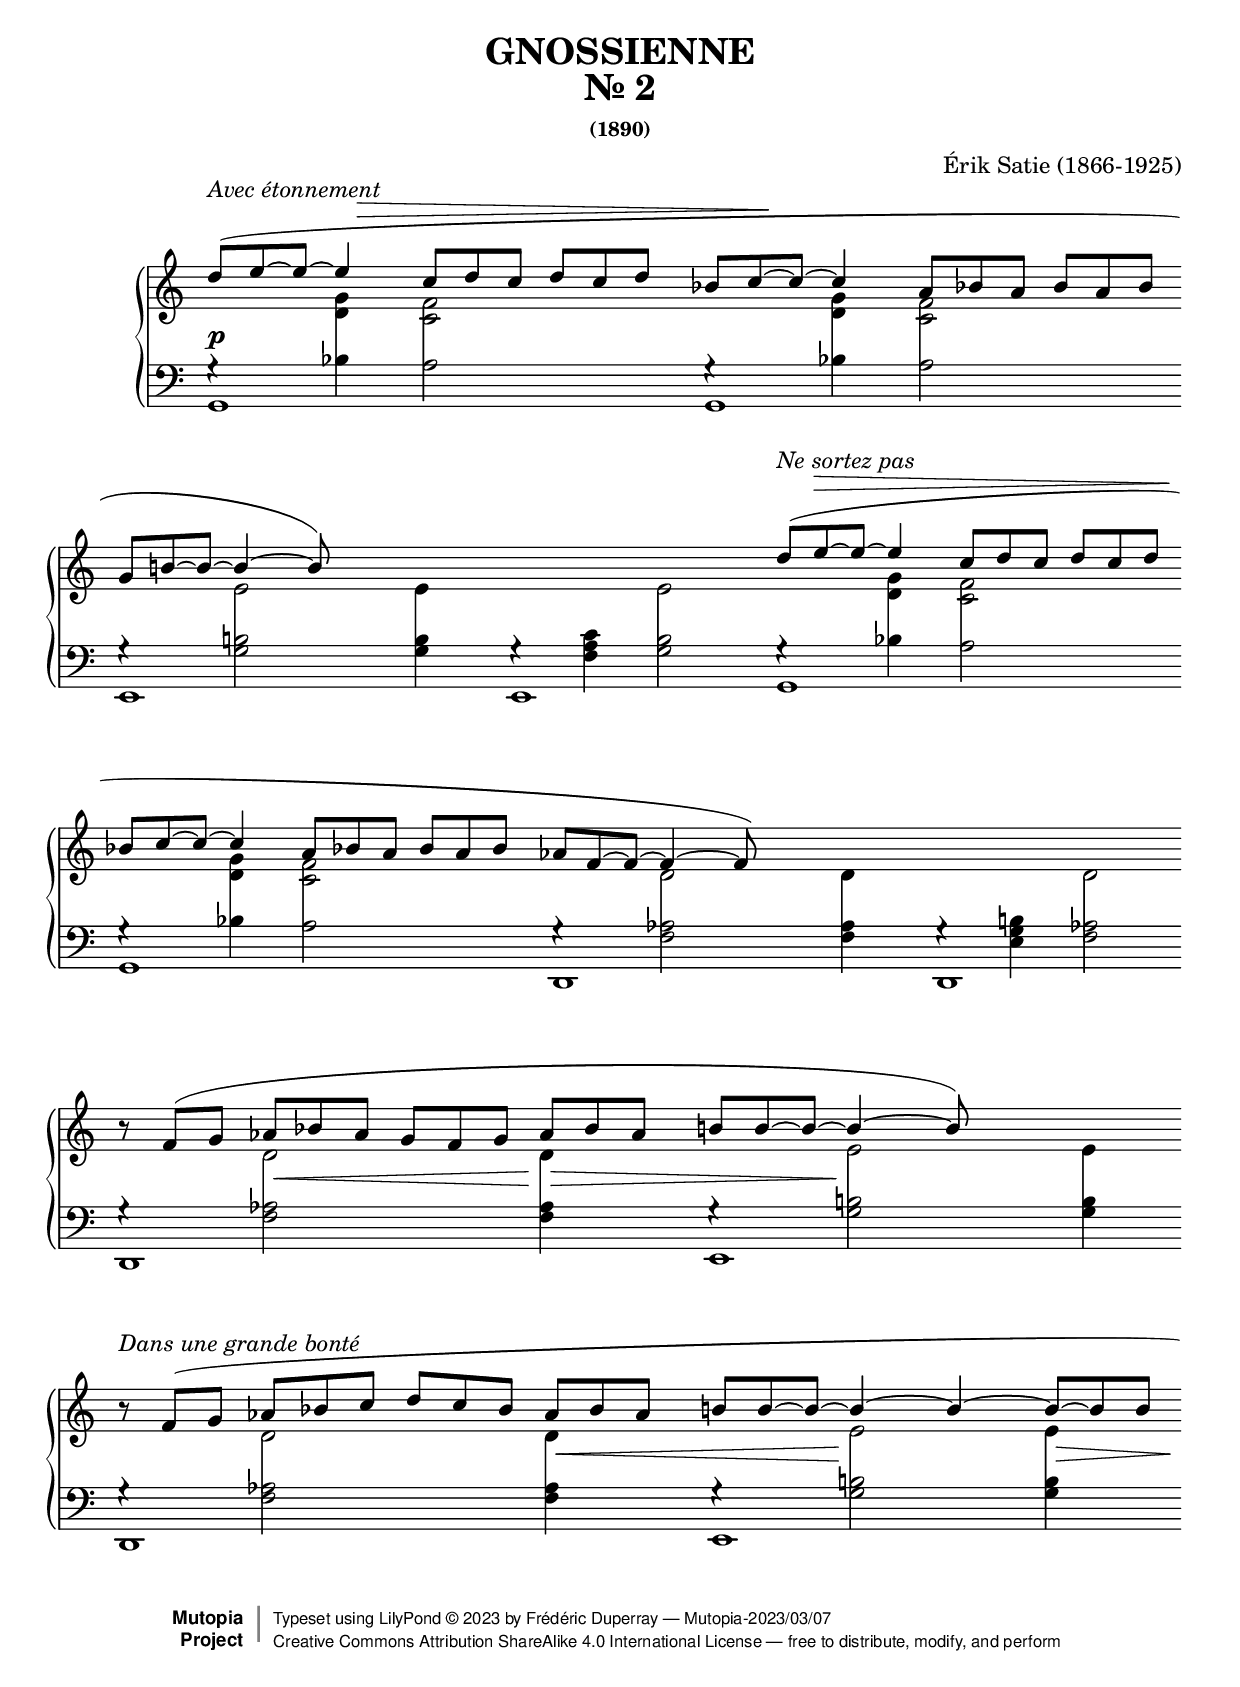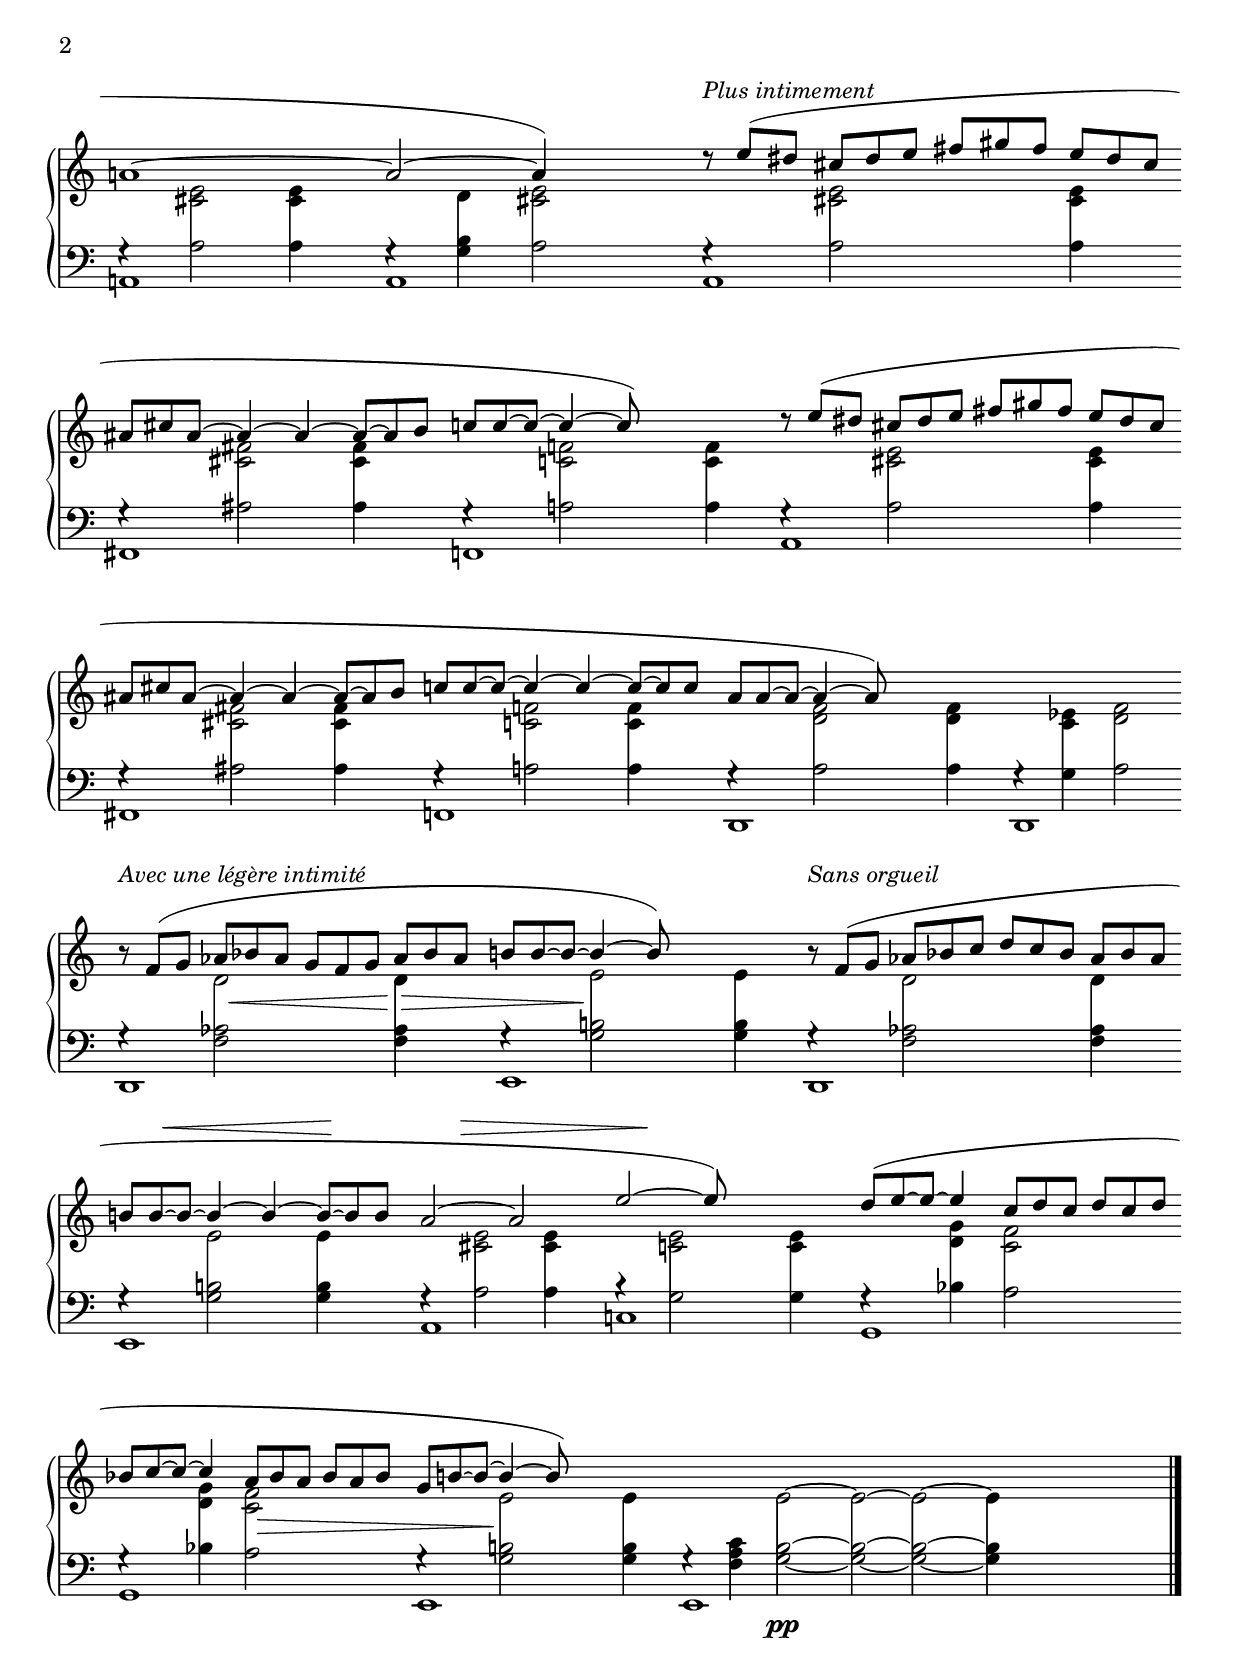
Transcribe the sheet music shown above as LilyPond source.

% this is a comment

% --------------------
% --- GENERAL INFO ---
% --------------------

% --- version statement

\version "2.20.0"

% --- language used in the code

\language "english" %  -s/--sharp -f/--flat -ss/-x/--sharpsharp -ff/--flatflat 

% --- articulate script for better MIDI outputv

\include "articulate.ly" 
restHA = { \override Staff.Rest #'staff-position = #-16 }
restHB = { \override Staff.Rest #'staff-position = #-14 }


% --- printing info

\header {
  title        = "GNOSSIENNE" 
  subtitle     =  \markup { \fontsize #3 "№ 2" }
  subsubtitle = "(1890)"
  composer     = "Érik Satie (1866-1925)"
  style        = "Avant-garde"
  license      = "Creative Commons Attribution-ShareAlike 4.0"
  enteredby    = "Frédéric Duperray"
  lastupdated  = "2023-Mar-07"
  date         = "1890"
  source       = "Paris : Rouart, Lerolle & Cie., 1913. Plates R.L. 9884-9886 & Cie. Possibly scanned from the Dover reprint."

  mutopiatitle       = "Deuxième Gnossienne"
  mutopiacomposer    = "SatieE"
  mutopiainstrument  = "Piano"
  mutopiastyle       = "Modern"
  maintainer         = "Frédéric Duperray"
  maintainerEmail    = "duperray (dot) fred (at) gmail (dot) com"


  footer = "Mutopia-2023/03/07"
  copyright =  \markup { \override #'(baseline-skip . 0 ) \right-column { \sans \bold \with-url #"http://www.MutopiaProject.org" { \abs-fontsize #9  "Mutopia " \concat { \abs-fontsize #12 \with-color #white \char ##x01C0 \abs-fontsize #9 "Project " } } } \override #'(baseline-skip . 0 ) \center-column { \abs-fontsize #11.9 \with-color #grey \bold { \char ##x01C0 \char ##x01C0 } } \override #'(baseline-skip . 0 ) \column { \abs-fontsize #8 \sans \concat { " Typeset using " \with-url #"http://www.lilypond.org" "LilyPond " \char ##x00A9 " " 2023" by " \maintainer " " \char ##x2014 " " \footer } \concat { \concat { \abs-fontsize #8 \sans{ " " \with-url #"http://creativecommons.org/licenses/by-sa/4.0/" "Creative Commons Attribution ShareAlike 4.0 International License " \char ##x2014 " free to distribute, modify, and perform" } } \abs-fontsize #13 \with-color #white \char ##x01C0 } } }
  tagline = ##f
}



% -------------
% --- Music ---
% -------------

% -------------------------------------------------------------------------------------------------
% --- Gnossienne 2 structure : A-B-C-B'-A' --------------------------------------------------------
% -------------------------------------------------------------------------------------------------


% --- High notes

highnotes_treblestaff = \relative c' {

  % Part A

  \shape #'( (( 0 . 0) (0 . 0) (0 . 2) (0 . 3) (0 . 5) (0 . 5.5)) (( 0 . 3) (0 . 2.75) (0 . 2.5) (0 . 2.25)) ) Slur d'8( e8~ e8~ e4. c8 d8 c8 d8 c8 d8  | % 01 
  bf8 c8~ c8~ c4. a8 bf!8 a8 bf8 a8 bf8 | % 02
  g8 b!8~ b8~ b4.~ b8) s8 s8 s4. | % 03 
  s1. | % 04

  \shape #'(  (( 0 . 0) (0 . 0) (0 . 2) (0 . 3) (0 . 5) (0 . 5.5)) (( 0 . 3) (0 . 2) (0 . 1) (0 . 0)) ) Slur d8( e8~ e8~ e4. c8 d8 c8 d8 c8 d8  | % 05
  bf8 c8~ c8~ c4. a8 bf!8 a8 bf8 a8 bf8 | % 06
  af8 f8~ f8~ f4.~ f8) s8 s8 s4. | % 07 
  s1. | % 08

  % Part B

  b8\rest \shape #'( (( 0 . 0) (0 . 2) (0 . 3) (0 . 1)) ) Slur f8( g8 af8 bf8 af8 g8 f8 g8 af8 bf8 af8 | % 09
  b!8 b8~ b8~ b4.~ b8) s8 s8 s4. | % 10  
  b8\rest \shape #'( (( 0 . 0) (0 . 0) (0 . 2) (0 . 3) (0 . 5) (0 . 5.5)) (( 0 . 6) (0 . 4) (0 . 1) (0 . -0.5)) ) Slur f8( g8 af8 bf8 c8 d8 c8 bf8 af8 bf8 af8 | % 11 
  b!8 b8~ b8~ b4.~ b4.~ b8~ b8 b8 | % 12   
  a!1.~ | % 13
  a2.~ a4.) s4. | % 14   

  % Part C

  d8\rest \shape #'( (( 0 . 0) (0 . 0) (0 . 2) (0 . 3) (0 . 5) (0 . 5.5)) (( 0 . 3) (0 . 2) (0 . 1) (0 . 0))) Slur e8( ds8 cs8 ds8 e8 fs8 gs8 fs8 e8 ds8 cs8 | % 15
  as8 cs8 as8~ as4.~ as4.~ as8~ as8 b8 | % 16  
  c!8 c8~ c8~ c4.~ c8) s8 s8 s4. | % 17

  d8\rest \shape #'( (( 0 . 0) (0 . 0) (0 . 2) (0 . 3) (0 . 5) (0 . 5.5)) (( 0 . 3) (0 . 2) (0 . 1) (0 . 0)) ) Slur e8( ds8 cs8 ds8 e8 fs8 gs8 fs8 e8 ds8 cs8 | % 18   
  as8 cs8 as8~ as4.~ as4.~ as8~ as8 b8 | % 19
  c!8 c8~ c8~ c4.~ c4.~ c8~ c8 c8 | % 20  
  a8 a8~ a8~ a4.~ a8) s8 s8 s4. | % 21      
  s1. | % 22     

  % Part B

  b8\rest \shape #'( (( 0 . 0) (0 . 2) (0 . 3) (0 . 1)) ) Slur f8( g8 af8 bf8 af8 g8 f8 g8 af8 bf8 af8 | % 23
  b!8 b8~ b8~ b4.~ b8) s8 s8 s4. | % 24  
  b8\rest \shape #'( (( 0 . 0) (0 . 0) (0 . 2) (0 . 3) (0 . 5) (0 . 5.5)) (( 0 . 3) (0 . 2) (0 . 1) (0 . 0)) ) Slur f8( g8 af8 bf8 c8 d8 c8 bf8 af8 bf8 af8 | % 25 
  b!8 b8~ b8~ b4.~ b4.~ b8~ b8 b8 | % 26   
  a2.~ a2. | % 27
  e'2.~ e8) s8 s8 s4. | % 28   

  % Part A

  \shape #'( (( 0 . 0) (0 . 0) (0 . 2) (0 . 3) (0 . 5) (0 . 5.5)) (( 0 . 3) (0 . 2) (0 . 1) (0 . 0)) ) Slur d8( e8~ e8~ e4. c8 d8 c8 d8 c8 d8 | % 29 
  bf8 c8~ c8~ c4. a8 bf8 a8 bf8 a8 bf8 | % 30
  g8 b!8~ b8~ b4.~ b8) s8 s8 s4. | % 31 
  s1. | % 32  
  s1. | %33
  s1. | %34
}

% --- Mid G (cross)staff notes

midnotes_treblestaff = \relative c' {
  \crossStaff {

   % Part A

   \restHA r4. <d g>4. <c f>2. | % 01   
   r4. <d g>4. <c f>2. | % 02 
   r4. <e>2.  <e>4. | % 03 
   r4. s4. <e>2. | % 04

   r4. <d g>4. <c f>2. | % 05  
   r4. <d g>4. <c f>2. | % 06
   r4. <d>2.  <d>4.  | % 07
   r4. s4. <d>2. | % 08

   % Part B

   \restHA r4. <d>2.  <d>4.  | % 09      
   r4. <e>2. <e>4.  | % 10  
   r4. <d>2. <d>4. | % 11 
   r4. <e>2. <e>4.  | % 12   
   r4. <cs e>2. <cs e>4. | % 13
   r4. <d>4. <cs e>2.  | % 14   

   % Part C

   r4. <cs e>2. <cs e>4.   | % 15
   r4. <cs fs>2. <cs fs>4.  | % 16  
   r4. <c! f!>2. <c f>4. | % 17

   r4. <cs e>2. <cs e>4.  | % 18   
   r4. <cs fs>2. <cs fs>4. | % 19
   r4. <c! f!>2. <c f>4. | % 20  
   r4. <d f>2. <d f>4. | % 21      
   r4. <c ef>4. <d f>2.  | % 22     

   % Part B

   r4. <d>2. <d>4. | % 23
   r4. <e>2. <e>4.  | % 24  
   r4. <d>2. <d>4. | % 25
   r4. <e>2. <e>4.  | % 26   
   r4. <cs e>2. <cs e>4. | % 27
   \restHB r4. <c! e>2. <c e>4.  | % 28

   % Part A

   \restHA r4. <d g>4. <c f>2. | % 29 
   r4. <d g>4. <c f>2. | % 30
   r4. <e>2.  <e>4. | % 31 
   r4. s4. 
   \override TieColumn.tie-configuration =
   #'((-3 . 1))
   <e>2.~ | % 32
   <e>2.~ <e>2.~ |  %33
   <e>4. s4. s2. | %34
 }
}


% --- Mid F (cross)staff notes


midnotes_bassstaff = \relative c' {
  \crossStaff {

   % Part A

   s4. <bf>4. <a>2. | % 01   
   s4. <bf>4. <a>2. | % 02
   s4. <g b!>2.  <g b>4. | % 03 
   s4. <f a c>4. <g b>2. | % 04

   s4. <bf>4. <a>2. | % 05 
   s4. <bf>4. <a>2. | % 06
   s4. <f af>2.  <f af>4. | % 07 
   s4. <e g b!>4. <f af>2. | % 08

   % Part B


   s4. <f af>2. <f af>4. | % 09
   s4. <g b!>2. <g  b>4.  | % 10  
   s4.  <f af>2. <f af>4. | % 11 
   s4. <g  b!>2. <g  b>4.  | % 12   
   s4. <a>2. <a>4. | % 13
   s4. <g b>4. <a>2.  | % 14   

   % Part C

   s4. <a>2. <a>4.   | % 15
   s4. <as>2. <as>4.  | % 16  
   s4. <a!>2. <a>4. | % 17

   s4. <a>2. <a>4.  | % 18   
   s4. <as>2. <as>4. | % 19
   s4. <a!>2. <a>4. | % 20  
   s4. <a>2. <a>4. | % 21      
   s4. <g>4. <a>2.  | % 22     

   % Part B

   s4. <f af>2. <f af>4. | % 23
   s4. <g b!>2. <g  b>4.  | % 24  
   s4. <f af>2. <f af>4. | % 25
   s4. <g b!>2. <g b>4.  | % 26   
   s4. <a>2. <a>4. | % 27
   s4. <g>2. <g>4.  | % 28

   % Part A

   s4. <bf>4. <a>2. | % 29 
   s4. <bf>4. <a>2. | % 30
   s4. <g b!>2.  <g b>4. | % 31 
   s4. <f a c>4.  
   \override TieColumn.tie-configuration = #'((2 . -1)(6 . 1)) <g b>2.~ | % 32
   <g b>2.~ <g b>2.~ |  %33
   <g b>4. s4. s2. | %34

 }
}

% --- Low notes

lownnotes_bassstaff = \relative c' {
  g,1. | % 01 
  \override Score.BarNumber.stencil = ##f % there are no barnumbers in the original score
  \override Score.BarLine.stencil = ##f % there are no barlines in the original score
  \override Score.SpanBar.stencil = ##f % there are no barlines in the original score
  g1. \break | % 02
  e1. | % 03 
  e1.| % 04

  g1. \break  | % 05
  g1. | % 06
  d1. | % 07
  d1. \break | % 08

  % Part B

  d1. | % 09
  e1. \break | % 10  
  d1. | % 11 
  e1. \break | % 12   
  a!1. | % 13
  a1. | % 14   

  % Part C

  a1. \break  | % 15
  fs1. | % 16  
  f!1. | % 17
  a1. \break | % 18   
  fs1. | % 19
  f!1. | % 20  
  d1. | % 21      
  d1. \break | % 22     

  % Part B

  d1. | % 23
  e1. | % 24  
  d1. \break | % 25 
  e1. | % 26   
  a1. | % 27
  c!1. | % 28   

  % Part A

  g1. \break | % 29 
  g1. | % 30
  e1. | % 31 
  e1. | % 32  
  s1. | %33
  s1. \revert Score.BarLine.stencil  \revert Score.SpanBar.stencil  \bar "|." | %34
} 



% --- Voices

high_voice = {
  \highnotes_treblestaff
}

mid_treblestaff_voice = {
  \midnotes_treblestaff
}

mid_bassstaff_voice = {
  \midnotes_bassstaff
}

low_voice = {
  \lownnotes_bassstaff
}

% --- Dynamics, text, and musical terms

dynamics_above = {

  % Part A

  s4. ^ "Avec étonnement" s16. s16.\> s8. s2. | % 01 
  s8.  s8.\! s4. s2.  | % 02
  s1. | % 03 
  s1. | % 04

  s8 ^ "Ne sortez pas" s8 \> s8 s4. s2.   | % 05
  s8.\!  s8. s4. s2. | % 06
  s1. | % 07
  s1.  | % 08

  % Part B

  s1. | % 09
  s1.  | % 10  
  s4. ^ "Dans une grande bonté" s2. s4.  | % 11 
  s1.  | % 12   
  s1. | % 13
  s1. | % 14   

  % Part C

  s1. ^ "Plus intimement"   | % 15
  s1. | % 16  
  s1. | % 17
  s1.  | % 18   
  s1. | % 19
  s1. | % 20  
  s1. | % 21      
  s1.  | % 22     

  % Part B

  s4. ^ "Avec une légère intimité" s2. s4. | % 23
  s1. | % 24  
  s1. ^ "Sans orgueil"  | % 25 
  s8. s32\< s32 s2. s8. s32\! s32 s4  | % 26   
  s4 s32 s32\> s32 s1 s8 s32 | % 27
  s8. s32 s32\! s32 s1 s8. s32 | % 28   

  % Part A

  s1. | % 29 
  s1. | % 30
  s1. | % 31 
  s1. | % 32  
  s1. | %33
  s1. | %34
}



dynamics_below_treble = {

  % Part A

  s1.\p | % 01 
  s1. | % 02
  s1. | % 03 
  s1. | % 04

  s1.   | % 05
  s1. | % 06
  s1. | % 07
  s1.  | % 08

  % Part B

  s4. s32 s32 \< s32 s4 s4. s32 \! s32  s32 \> s32  s32 s4 | % 09
  s4 s32 s32 s32  s32 \! s32 s2 s2 s32 s32 s32 | % 10    
  s2 s2 s8 s32 s32 \< s32 s32 s4 | % 11 
  s4 s32 s32 s32 s32 \! s32 s2. s32\> s32 s4 s32\!  | % 12   
  s1. | % 13 
  s1. | % 14   

  % Part C

  s1.   | % 15
  s1. | % 16  
  s1. | % 17
  s1.  | % 18   
  s1. | % 19
  s1. | % 20  
  s1. | % 21      
  s1.  | % 22     

  % Part B

  s4 s8. s32\< s32 s2 s16. s32\! s32 s32\> s32 s32 s4 | % 23
  s4 s16. s32\! s32 s1 s16. | % 24  
  s1.  | % 25 
  s1. | % 26   
  s1. | % 27
  s1. | % 28   

  % Part A

  s1.  | % 29 
  s2. s32 s32 s32\> s4 s4. s32 | % 30
  s32 s32 s32 s32 s32 s32 s32 s32 s32 s32 s32 s32\! s32 s32 s32 s32 s32 s32 s32 s32 s32 s32 s32 s32 s32 s32 s32 s32 s32 s32 s32 s32 s32 s32 s32 s32 s32 s32 s32 s32 s32 s32 s32 s32 s32 s32 s32 s32 | % 31 
  s1. | % 32  
  s1. | %33
  s1. | %34
}

dynamics_below_bass = {

  % Part A

  s1. | % 01 
  s1. | % 02
  s1. | % 03 
  s1. | % 04

  s1.  | % 05
  s1. | % 06
  s1. | % 07
  s1.  | % 08

  % Part B

  s1. | % 09
  s1.  | % 10  
  s1.  | % 11 
  s1.  | % 12   
  s1. | % 13
  s1. | % 14   

  % Part C

  s1.  | % 15
  s1. | % 16  
  s1. | % 17
  s1.  | % 18   
  s1. | % 19
  s1. | % 20  
  s1. | % 21      
  s1.  | % 22     

  % Part B

  s1. | % 23
  s1. | % 24  
  s1.   | % 25 
  s1. | % 26
  s1. | % 27  
  s1.   | % 28  

  % Part A

  s1.  | % 29 
  s1. | % 30
  s1. | % 31 
  s2. s2.\pp | % 32  
  s1. | %33
  s1. | %34
}



% -----------------------
% --- Layout and MIDI ---
% -----------------------

global = {
  \key a \minor
  \time 12/8
}

treble_staff = {
  \global
  \clef treble
  <<
  \new Voice { \voiceOne \high_voice }
  \new Voice { \voiceTwo \mid_treblestaff_voice }
  >>
}

bass_staff = {
  \global
  \clef bass
  <<
  \new Voice { \voiceTwo \mid_bassstaff_voice }
  \new Voice { \voiceFour \low_voice }
  >>
}

\paper {
  top-margin = 8\mm                              %-minimum top-margin: 8mm
  top-markup-spacing.basic-distance = #5         %-dist. from bottom of top margin to the first markup/title
  markup-system-spacing.basic-distance = #6      %-dist. from header/title to first system
  top-system-spacing.basic-distance = #12        %-dist. from top margin to system in pages with no titles
  last-bottom-spacing.basic-distance = #11       %-pads music from copyright block

  % --- Set these to false after all editing is finished
  %   ragged-bottom = ##f
  %   ragged-last-bottom = ##f
  %   ragged-right = ##f
}

\score {
  \new PianoStaff 
  <<
  \new Dynamics { \global \dynamics_above }
  \new Staff = "treble_staff" \treble_staff
  \new Dynamics { \global \dynamics_below_treble }
  \new Staff = "bass_staff" \bass_staff
  \new Dynamics { \global \dynamics_below_bass }
  >>
  \layout { 
    \context {
      \Staff
      \override Dots.stencil = ##f 
      \remove "Time_signature_engraver"
    }
    \context {
      \PianoStaff
      \consists #Span_stem_engraver
    }
  } 
}

\include "articulate.ly"

\score {
  \articulate <<
  \new PianoStaff <<
  \new Staff ="treble_staff" \treble_staff
  \new Staff = "bass_staff" \bass_staff
  >>
  >>
  \midi { 
    \tempo 4 = 60
  }
}
